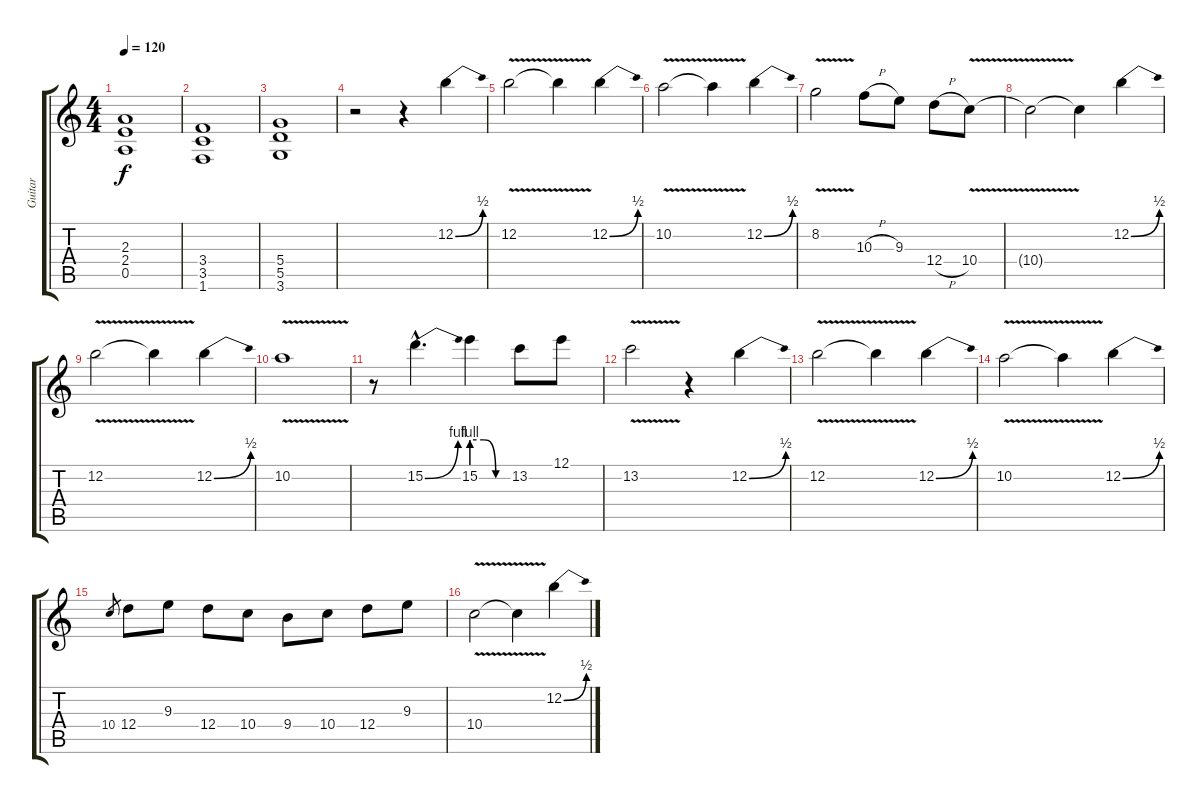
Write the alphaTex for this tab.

\track ("Guitar" "Guitar") {instrument overdrivenguitar}
\staff {score tabs}
\tuning (E4 B3 G3 D3 A2 E2) {hide}
\ts (4 4)
\tempo 120
\clef g2
\ks c
(2.3 2.4 0.5).1{dy f} |
(3.4 3.5 1.6).1 |
(5.4 5.5 3.6).1 |
r.2 r.4 12.2{be (bend 0 0 60 2)}.4 |
12.2{v}.2 12.2{t}.4 12.2{be (bend 0 0 60 2)}.4 |
10.2{v}.2 10.2{t}.4 12.2{be (bend 0 0 60 2)}.4 |
8.2{v}.2 10.3{h}.8 9.3.8 12.4{h}.8 10.4{v}.8 |
10.4{t}.2 10.4{t}.4 12.2{be (bend 0 0 60 2)}.4 |
12.2{v}.2 12.2{t}.4 12.2{be (bend 0 0 60 2)}.4 |
10.2{v}.1 |
r.8 15.2{be (bend 0 0 60 4) hac}.4{d} 15.2{be (custom 0 4 20 4 40 0 60 0)}.4 13.2.8 12.1.8 |
13.2{v}.2 r.4 12.2{be (bend 0 0 60 2)}.4 |
12.2{v}.2 12.2{t}.4 12.2{be (bend 0 0 60 2)}.4 |
10.2{v}.2 10.2{t}.4 12.2{be (bend 0 0 60 2)}.4 |
10.4.8{gr} 12.4.8 9.3.8 12.4.8 10.4.8 9.4.8 10.4.8 12.4.8 9.3.8 |
10.4{v}.2 10.4{t}.4 12.2{be (bend 0 0 60 2)}.4
